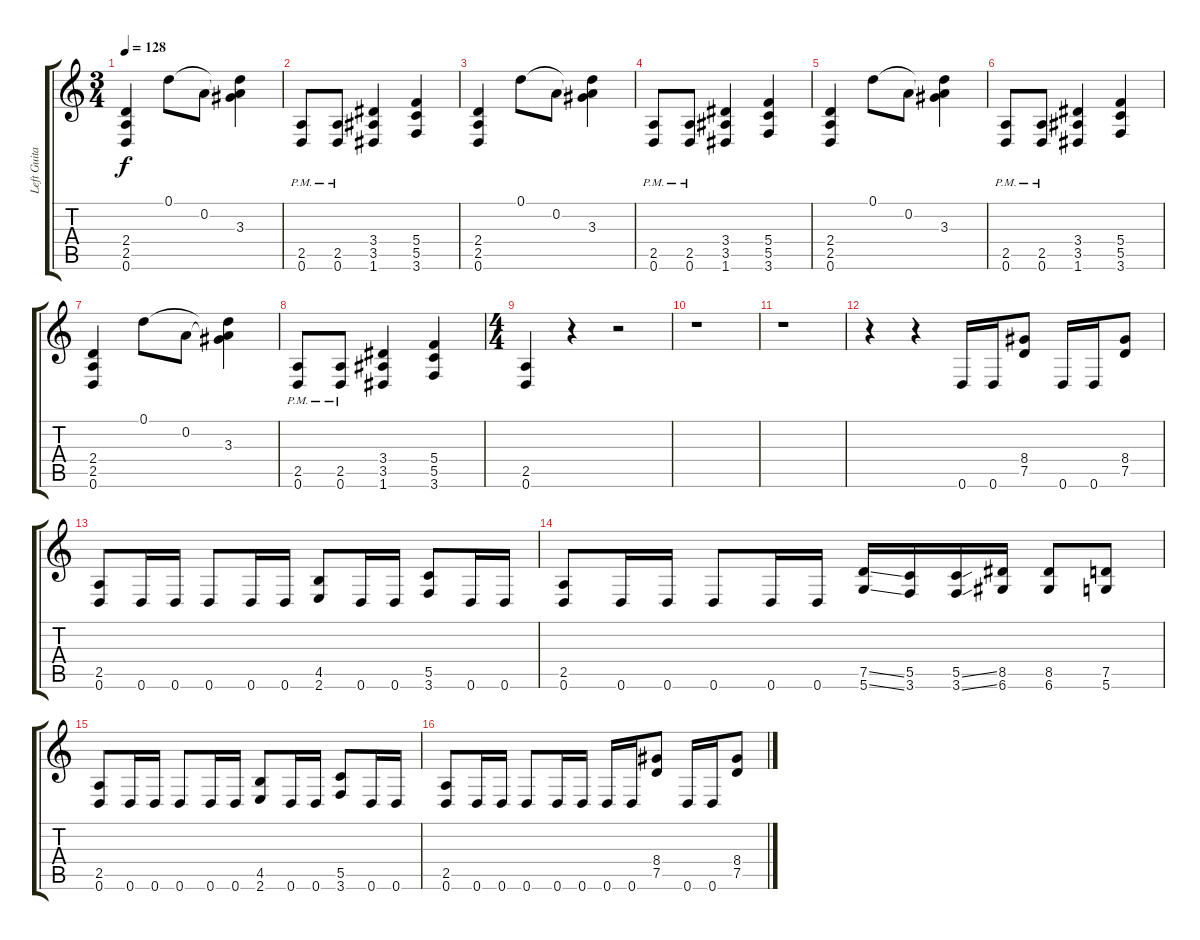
\track ("Left Guitar" "Left Guita") {instrument distortionguitar}
\staff {score tabs}
\tuning (D4 A3 F3 C3 G2 D2) {hide}
\ts (3 4)
\tempo 128
\clef g2
\ks c
(2.4 2.5 0.6).4{dy f} 0.1.8 0.2.8 (0.1{t} 0.2{t} 3.3).4 |
(2.5{pm} 0.6{pm}).8 (2.5{pm} 0.6{pm}).8 (3.4 3.5 1.6).4 (5.4 5.5 3.6).4 |
(2.4 2.5 0.6).4 0.1.8 0.2.8 (0.1{t} 0.2{t} 3.3).4 |
(2.5{pm} 0.6{pm}).8 (2.5{pm} 0.6{pm}).8 (3.4 3.5 1.6).4 (5.4 5.5 3.6).4 |
(2.4 2.5 0.6).4 0.1.8 0.2.8 (0.1{t} 0.2{t} 3.3).4 |
(2.5{pm} 0.6{pm}).8 (2.5{pm} 0.6{pm}).8 (3.4 3.5 1.6).4 (5.4 5.5 3.6).4 |
(2.4 2.5 0.6).4 0.1.8 0.2.8 (0.1{t} 0.2{t} 3.3).4 |
(2.5{pm} 0.6{pm}).8 (2.5{pm} 0.6{pm}).8 (3.4 3.5 1.6).4 (5.4 5.5 3.6).4 |
\ts (4 4)
(2.5 0.6).4 r.4 r.2 |
r.1 |
r.1 |
r.4 r.4 0.6.16 0.6.16 (8.4 7.5).8 0.6.16 0.6.16 (8.4 7.5).8 |
(2.5 0.6).8 0.6.16 0.6.16 0.6.8 0.6.16 0.6.16 (4.5 2.6).8 0.6.16 0.6.16 (5.5 3.6).8 0.6.16 0.6.16 |
(2.5 0.6).8 0.6.16 0.6.16 0.6.8 0.6.16 0.6.16 (7.5{ss} 5.6{ss}).16 (5.5 3.6).16 (5.5{ss} 3.6{ss}).16 (8.5 6.6).16 (8.5 6.6).8 (7.5 5.6).8 |
(2.5 0.6).8 0.6.16 0.6.16 0.6.8 0.6.16 0.6.16 (4.5 2.6).8 0.6.16 0.6.16 (5.5 3.6).8 0.6.16 0.6.16 |
(2.5 0.6).8 0.6.16 0.6.16 0.6.8 0.6.16 0.6.16 0.6.16 0.6.16 (8.4 7.5).8 0.6.16 0.6.16 (8.4 7.5).8
